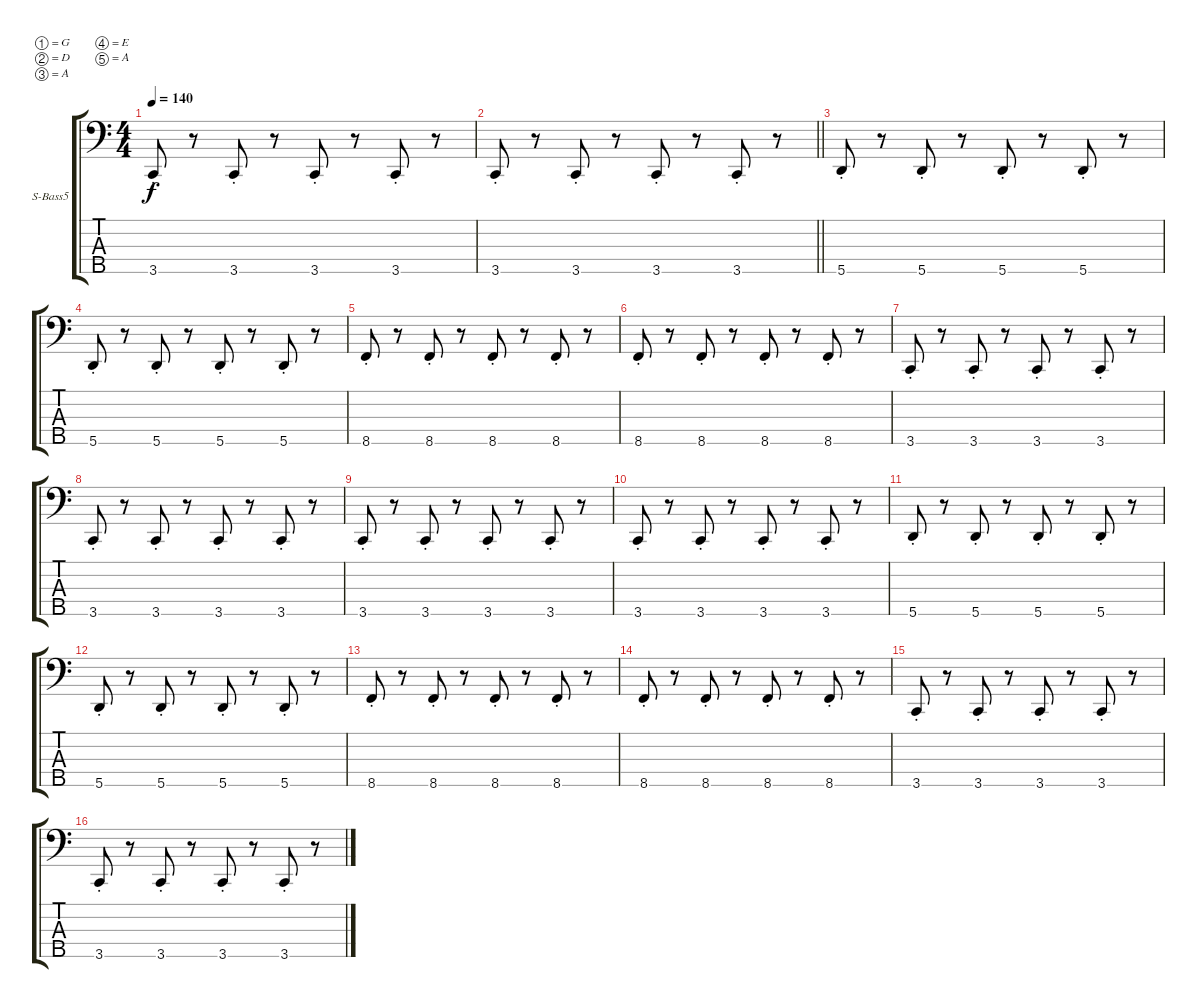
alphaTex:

\bracketExtendMode groupsimilarinstruments
\firstSystemTrackNameOrientation horizontal
\otherSystemsTrackNameOrientation horizontal
\track ("Bass" "S-Bass5") {instrument synthbass2}
\staff {score tabs}
\tuning (G2 D2 A1 E1 A0)
\ts (4 4)
\tempo 140
\clef f4
\ks c
3.5{st}.8{dy f} r.8 3.5{st}.8 r.8 3.5{st}.8 r.8 3.5{st}.8 r.8 |
\barLineRight lightlight
3.5{st}.8 r.8 3.5{st}.8 r.8 3.5{st}.8 r.8 3.5{st}.8 r.8 |
5.5{st}.8 r.8 5.5{st}.8 r.8 5.5{st}.8 r.8 5.5{st}.8 r.8 |
5.5{st}.8 r.8 5.5{st}.8 r.8 5.5{st}.8 r.8 5.5{st}.8 r.8 |
8.5{st}.8 r.8 8.5{st}.8 r.8 8.5{st}.8 r.8 8.5{st}.8 r.8 |
8.5{st}.8 r.8 8.5{st}.8 r.8 8.5{st}.8 r.8 8.5{st}.8 r.8 |
3.5{st}.8 r.8 3.5{st}.8 r.8 3.5{st}.8 r.8 3.5{st}.8 r.8 |
3.5{st}.8 r.8 3.5{st}.8 r.8 3.5{st}.8 r.8 3.5{st}.8 r.8 |
3.5{st}.8 r.8 3.5{st}.8 r.8 3.5{st}.8 r.8 3.5{st}.8 r.8 |
3.5{st}.8 r.8 3.5{st}.8 r.8 3.5{st}.8 r.8 3.5{st}.8 r.8 |
5.5{st}.8 r.8 5.5{st}.8 r.8 5.5{st}.8 r.8 5.5{st}.8 r.8 |
5.5{st}.8 r.8 5.5{st}.8 r.8 5.5{st}.8 r.8 5.5{st}.8 r.8 |
8.5{st}.8 r.8 8.5{st}.8 r.8 8.5{st}.8 r.8 8.5{st}.8 r.8 |
8.5{st}.8 r.8 8.5{st}.8 r.8 8.5{st}.8 r.8 8.5{st}.8 r.8 |
3.5{st}.8 r.8 3.5{st}.8 r.8 3.5{st}.8 r.8 3.5{st}.8 r.8 |
3.5{st}.8 r.8 3.5{st}.8 r.8 3.5{st}.8 r.8 3.5{st}.8 r.8
